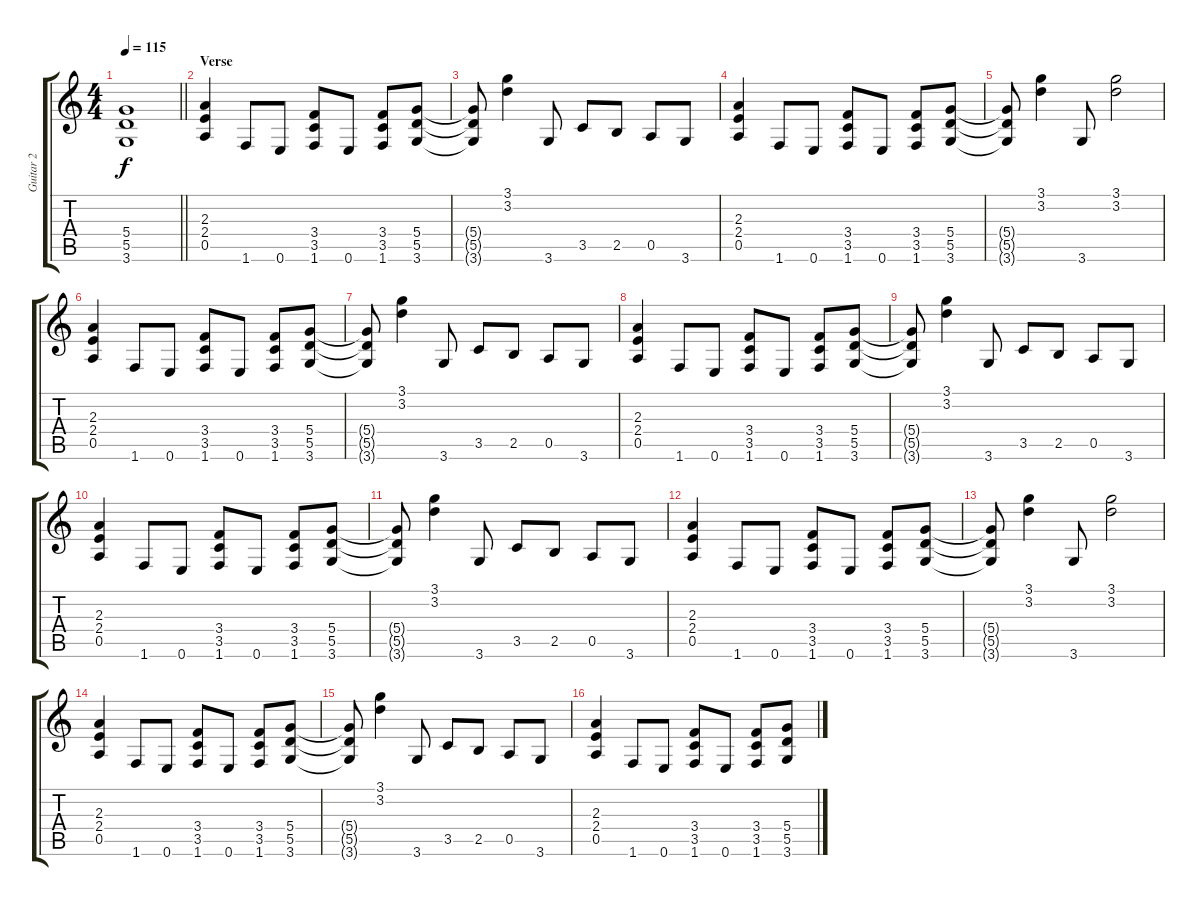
\track ("Guitar 2" "Guitar 2") {instrument distortionguitar}
\staff {score tabs}
\tuning (E4 B3 G3 D3 A2 E2) {hide}
\ts (4 4)
\tempo 115
\clef g2
\barLineRight lightlight
\ks c
(5.4{t} 5.5{t} 3.6{t}).1{dy f} |
\section ("" "Verse")
(2.3 2.4 0.5).4 1.6.8 0.6.8 (3.4 3.5 1.6).8 0.6.8 (3.4 3.5 1.6).8 (5.4 5.5 3.6).8 |
(5.4{t} 5.5{t} 3.6{t}).8 (3.1 3.2).4 3.6.8 3.5.8 2.5.8 0.5.8 3.6.8 |
(2.3 2.4 0.5).4 1.6.8 0.6.8 (3.4 3.5 1.6).8 0.6.8 (3.4 3.5 1.6).8 (5.4 5.5 3.6).8 |
(5.4{t} 5.5{t} 3.6{t}).8 (3.1 3.2).4 3.6.8 (3.1 3.2).2 |
(2.3 2.4 0.5).4 1.6.8 0.6.8 (3.4 3.5 1.6).8 0.6.8 (3.4 3.5 1.6).8 (5.4 5.5 3.6).8 |
(5.4{t} 5.5{t} 3.6{t}).8 (3.1 3.2).4 3.6.8 3.5.8 2.5.8 0.5.8 3.6.8 |
(2.3 2.4 0.5).4 1.6.8 0.6.8 (3.4 3.5 1.6).8 0.6.8 (3.4 3.5 1.6).8 (5.4 5.5 3.6).8 |
(5.4{t} 5.5{t} 3.6{t}).8 (3.1 3.2).4 3.6.8 3.5.8 2.5.8 0.5.8 3.6.8 |
(2.3 2.4 0.5).4 1.6.8 0.6.8 (3.4 3.5 1.6).8 0.6.8 (3.4 3.5 1.6).8 (5.4 5.5 3.6).8 |
(5.4{t} 5.5{t} 3.6{t}).8 (3.1 3.2).4 3.6.8 3.5.8 2.5.8 0.5.8 3.6.8 |
(2.3 2.4 0.5).4 1.6.8 0.6.8 (3.4 3.5 1.6).8 0.6.8 (3.4 3.5 1.6).8 (5.4 5.5 3.6).8 |
(5.4{t} 5.5{t} 3.6{t}).8 (3.1 3.2).4 3.6.8 (3.1 3.2).2 |
(2.3 2.4 0.5).4 1.6.8 0.6.8 (3.4 3.5 1.6).8 0.6.8 (3.4 3.5 1.6).8 (5.4 5.5 3.6).8 |
(5.4{t} 5.5{t} 3.6{t}).8 (3.1 3.2).4 3.6.8 3.5.8 2.5.8 0.5.8 3.6.8 |
(2.3 2.4 0.5).4 1.6.8 0.6.8 (3.4 3.5 1.6).8 0.6.8 (3.4 3.5 1.6).8 (5.4 5.5 3.6).8
